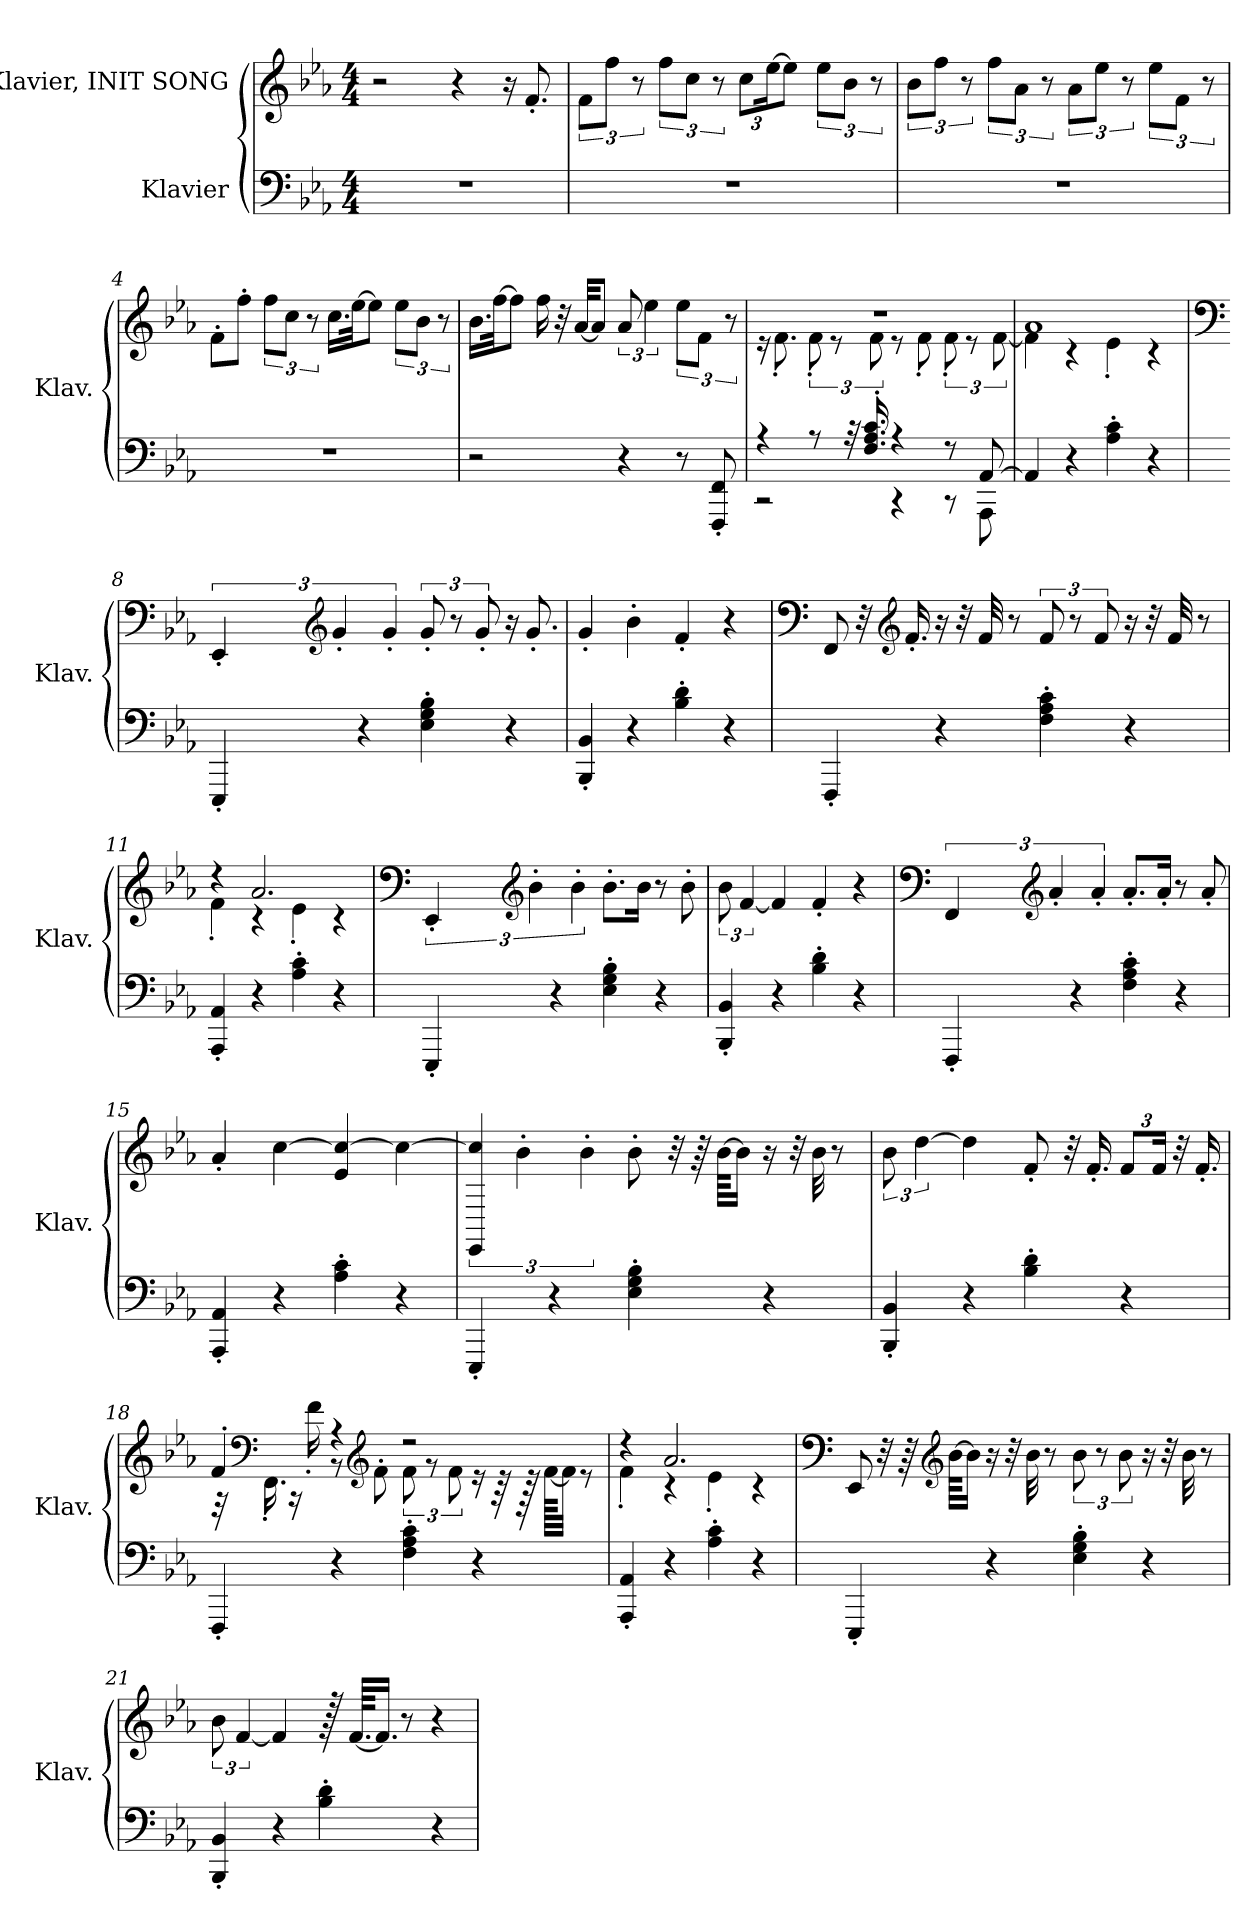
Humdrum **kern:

**kern	**kern
*part2	*part1
*staff2	*staff1
*I"Klavier	*I"Klavier, INIT SONG
*I'Klav.	*I'Klav.
*clefF4	*clefG2
*k[b-e-a-]	*k[b-e-a-]
*M4/4	*M4/4
*MM126	*MM126
=1	=1
1r	2r
.	4r
.	16r
.	8.f'/
=2	=2
1r	12f\L
.	12ff\J
.	12r
.	12ff\L
.	12cc\J
.	12r
*	*Xbrackettup
.	12cc\L
.	[24ee-\K
.	8ee-\J]
*	*brackettup
.	12ee-\L
.	12b-\J
.	12r
=3	=3
1r	12b-\L
.	12ff\J
.	12r
.	12ff\L
.	12a-\J
.	12r
.	12a-\L
.	12ee-\J
.	12r
.	12ee-\L
.	12f\J
.	12r
!!LO:LB:g=z
=4	=4
1r	8f'\L
.	8ff'\J
.	12ff\L
.	12cc\J
.	12r
.	16.cc\LL
.	[32ee-\JK
.	8ee-\J]
.	12ee-\L
.	12b-\J
.	12r
=5	=5
2r	16.b-\LL
.	[32ff\JK
.	8ff\J]
.	16ff\
.	32r
.	[32a-/KKL
.	8a-/J]
4r	12a-/
.	6ee-\
8r	12ee-\L
.	12f\J
8FFF/' 8FF/'	.
.	12r
=6	=6
*^	*^
4r	2r	1r	16r
.	.	.	8.f'\
8r	.	.	12f'\
.	.	.	12r
32r	.	.	.
16.F/' 16.A-/' 16.c/'	.	.	.
.	.	.	12f\
4r	4r	.	8r
.	.	.	8f'\
8r	8r	.	12f'\
.	.	.	12r
[8AA-/	8AAA-\	.	.
.	.	.	[12f\
*v	*v	*	*
=7	=7	=7
4AA-/]	1a-	4f\]
4r	.	4r
4A-\' 4c\'	.	4e-'\
4r	.	4r
*	*v	*v
!!LO:LB:g=z
=8	=8
*	*clefF4
4EEE-'/	6EE-'/
*	*clefG2
.	6g'/
4r	.
.	6g'/
4E-\' 4G\' 4B-\'	12g'/
.	12r
.	12g'/
4r	16r
.	8.g'/
=9	=9
4BBB-/' 4BB-/'	4g'/
4r	4b-'\
4B-\' 4d\'	4f'/
4r	4r
=10	=10
*	*clefF4
4FFF'/	8FF/
.	32r
*	*clefG2
.	16.f'/
4r	16r
.	32r
.	32f/
.	8r
4F\' 4A-\' 4c\'	12f/
.	12r
.	12f/
4r	16r
.	32r
.	32f/
.	8r
=11	=11
*	*^
4AAA-/' 4AA-/'	4r	4f'\
4r	2.a-/	4r
4A-\' 4c\'	.	4e-'\
4r	.	4r
*	*v	*v
!!LO:LB:g=z
=12	=12
*	*clefF4
4EEE-'/	6EE-'/
*	*clefG2
.	6b-'\
4r	.
.	6b-'\
4E-\' 4G\' 4B-\'	8.b-'\L
.	16b-\Jk
4r	8r
.	8b-'\
=13	=13
4BBB-/' 4BB-/'	12b-\
.	[6f/
4r	4f/]
4B-\' 4d\'	4f'/
4r	4r
=14	=14
*	*clefF4
4FFF'/	6FF/
*	*clefG2
.	6a-'/
4r	.
.	6a-'/
4F\' 4A-\' 4c\'	8.a-'/L
.	16a-'/Jk
4r	8r
.	8a-'/
=15	=15
4AAA-/' 4AA-/'	4a-'/
4r	[4cc\
4A-\' 4c\'	4e-/ 4cc/_
4r	4cc\_
!!LO:LB:g=z
=16	=16
4EEE-'/	6EE-/ 6cc/]
.	6b-'\
4r	.
.	6b-'\
4E-\' 4G\' 4B-\'	8b-'\
.	32r
.	64r
.	[64b-\KKLL
.	16b-\JJ]
4r	16r
.	32r
.	32b-\
.	8r
=17	=17
4BBB-/' 4BB-/'	12b-\
.	[6dd\
4r	4dd\]
4B-\' 4d\'	8f'/
.	32r
.	16.f'/
*	*Xbrackettup
4r	12f/L
.	24f/Jk
.	32r
.	16.f'/
!!LO:LB:g=z
=18	=18
*	*^
4FFF'/	4f'/	32r
*	*clefF4	*
.	.	16.FF'\
.	.	16r
.	.	16f'\
4r	4r	8r
*	*clefG2	*
.	.	8f'\
*	*	*brackettup
4F\' 4A-\' 4c\'	2r	12f\
.	.	12r
.	.	12f\
4r	.	16r
.	.	64r
.	.	128r
.	.	[128f\KKLLL
.	.	32f\JJJ]
.	.	8r
=19	=19	=19
4AAA-/' 4AA-/'	4r	4f'\
4r	2.a-/	4r
4A-\' 4c\'	.	4e-'\
4r	.	4r
*	*v	*v
!!LO:PB:g=z
=20	=20
*	*clefF4
4EEE-'/	8EE-/
.	32r
.	64r
*	*clefG2
.	[64b-\KKLL
.	16b-\JJ]
4r	16r
.	32r
.	32b-\
.	8r
4E-\' 4G\' 4B-\'	12b-\
.	12r
.	12b-\
4r	16r
.	32r
.	32b-\
.	8r
=21	=21
4BBB-/' 4BB-/'	12b-\
.	[6f/
4r	4f/]
4B-\' 4d\'	128r
.	[64.f/KKLL
.	16.f/JJ]
.	8r
4r	4r
=	=
*-	*-
